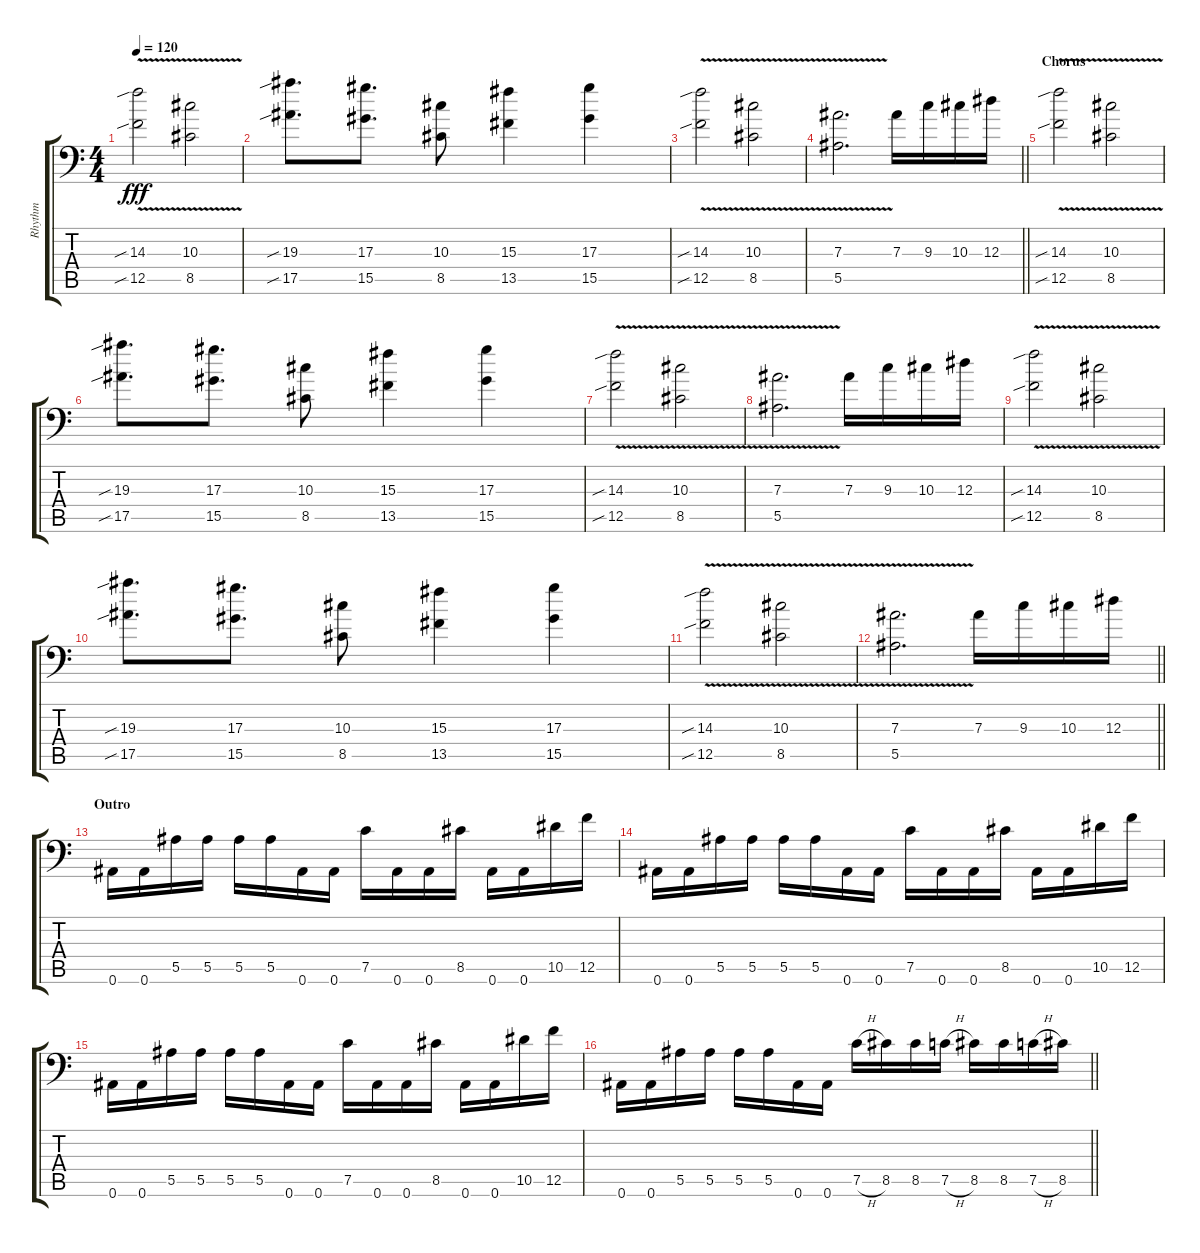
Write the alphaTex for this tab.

\track ("Rhythm" "Rhythm") {instrument distortionguitar}
\staff {score tabs}
\tuning (C4 G3 Eb3 Bb2 F2 Bb1) {hide}
\ts (4 4)
\tempo 120
\clef f4
\ks c
(14.3{v sib} 12.5{sib}).2{dy fff} (10.3{v} 8.5).2 |
(19.3{sib} 17.5{sib}).8{d} (17.3 15.5).8{d} (10.3 8.5).8 (15.3 13.5).4 (17.3 15.5).4 |
(14.3{v sib} 12.5{sib}).2 (10.3{v} 8.5).2 |
\barLineRight lightlight
(7.3{v} 5.5).2{d} 7.3.16 9.3.16 10.3.16 12.3.16 |
\section ("" "Chorus")
(14.3{v sib} 12.5{sib}).2 (10.3{v} 8.5).2 |
(19.3{sib} 17.5{sib}).8{d} (17.3 15.5).8{d} (10.3 8.5).8 (15.3 13.5).4 (17.3 15.5).4 |
(14.3{v sib} 12.5{sib}).2 (10.3{v} 8.5).2 |
(7.3{v} 5.5).2{d} 7.3.16 9.3.16 10.3.16 12.3.16 |
(14.3{v sib} 12.5{sib}).2 (10.3{v} 8.5).2 |
(19.3{sib} 17.5{sib}).8{d} (17.3 15.5).8{d} (10.3 8.5).8 (15.3 13.5).4 (17.3 15.5).4 |
(14.3{v sib} 12.5{sib}).2 (10.3{v} 8.5).2 |
\barLineRight lightlight
(7.3{v} 5.5).2{d} 7.3.16 9.3.16 10.3.16 12.3.16 |
\section ("" "Outro")
0.6.16 0.6.16 5.5.16 5.5.16 5.5.16 5.5.16 0.6.16 0.6.16 7.5.16 0.6.16 0.6.16 8.5.16 0.6.16 0.6.16 10.5.16 12.5.16 |
0.6.16 0.6.16 5.5.16 5.5.16 5.5.16 5.5.16 0.6.16 0.6.16 7.5.16 0.6.16 0.6.16 8.5.16 0.6.16 0.6.16 10.5.16 12.5.16 |
0.6.16 0.6.16 5.5.16 5.5.16 5.5.16 5.5.16 0.6.16 0.6.16 7.5.16 0.6.16 0.6.16 8.5.16 0.6.16 0.6.16 10.5.16 12.5.16 |
\barLineRight lightlight
0.6.16 0.6.16 5.5.16 5.5.16 5.5.16 5.5.16 0.6.16 0.6.16 7.5{h}.16 8.5.16 8.5.16 7.5{h}.16 8.5.16 8.5.16 7.5{h}.16 8.5.16
